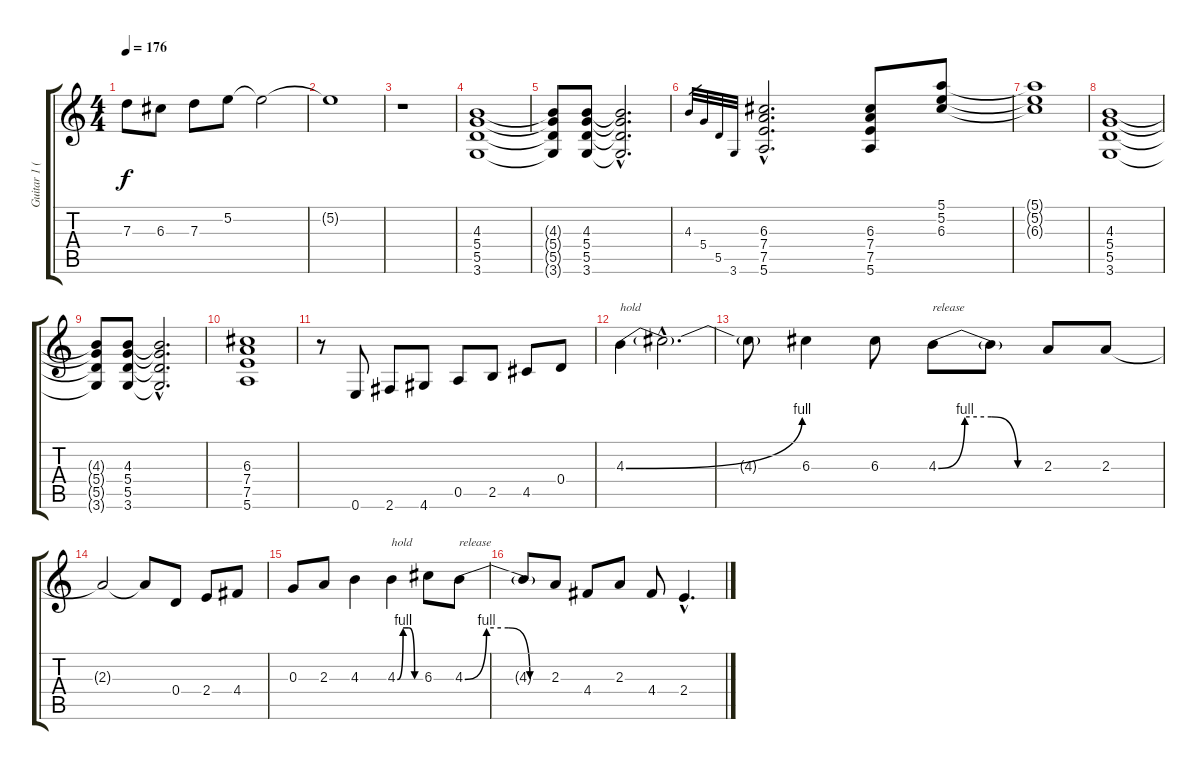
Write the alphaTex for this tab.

\track ("Guitar 1 (Light Dist.)" "Guitar 1 (") {instrument electricguitarclean}
\staff {score tabs}
\tuning (E4 B3 G3 D3 A2 E2) {hide}
\ts (4 4)
\tempo 176
\clef g2
\ks c
7.3.8{dy f} 6.3.8 7.3.8 5.2.8 5.2{t}.2 |
5.2{t}.1 |
r.1 |
(4.3 5.4 5.5 3.6).1 |
(4.3{t} 5.4{t} 5.5{t} 3.6{t}).8 (4.3 5.4 5.5 3.6).8 (4.3{hac t} 5.4{hac t} 5.5{hac t} 3.6{hac t}).2{d} |
4.3.32{gr} 5.4.32{gr} 5.5.32{gr} 3.6.32{gr} (6.3{hac} 7.4{hac} 7.5{hac} 5.6{hac}).2{d} (6.3 7.4 7.5 5.6).8 (5.1 5.2 6.3).8 |
(5.1{t} 5.2{t} 6.3{t}).1 |
(4.3 5.4 5.5 3.6).1 |
(4.3{t} 5.4{t} 5.5{t} 3.6{t}).8 (4.3 5.4 5.5 3.6).8 (4.3{hac t} 5.4{hac t} 5.5{hac t} 3.6{hac t}).2{d} |
(6.3 7.4 7.5 5.6).1 |
r.8 0.6.8 2.6.8 4.6.8 0.5.8 2.5.8 4.5.8 0.4.8 |
4.3{be (bend 0 0 60 4)}.4{txt "hold"} 4.3{hac t}.2{d} |
4.3{t}.8 6.3.4 6.3.8 4.3{be (custom 0 0 15 4 30 4 45 0 60 0)}.8{txt "release"} 4.3{t}.8 2.3.8 2.3.8 |
2.3{t}.2 2.3{t}.8 0.4.8 2.4.8 4.4.8 |
0.3.8 2.3.8 4.3.4 4.3{be (custom 0 0 15 4 30 4 45 0 60 0)}.4{txt "hold"} 6.3.8 4.3{be (custom 0 0 15 4 30 4 45 0 60 0)}.8{txt "release"} |
4.3{t}.8 2.3.8 4.4.8 2.3.8 4.4.8 2.4{hac}.4{d}
